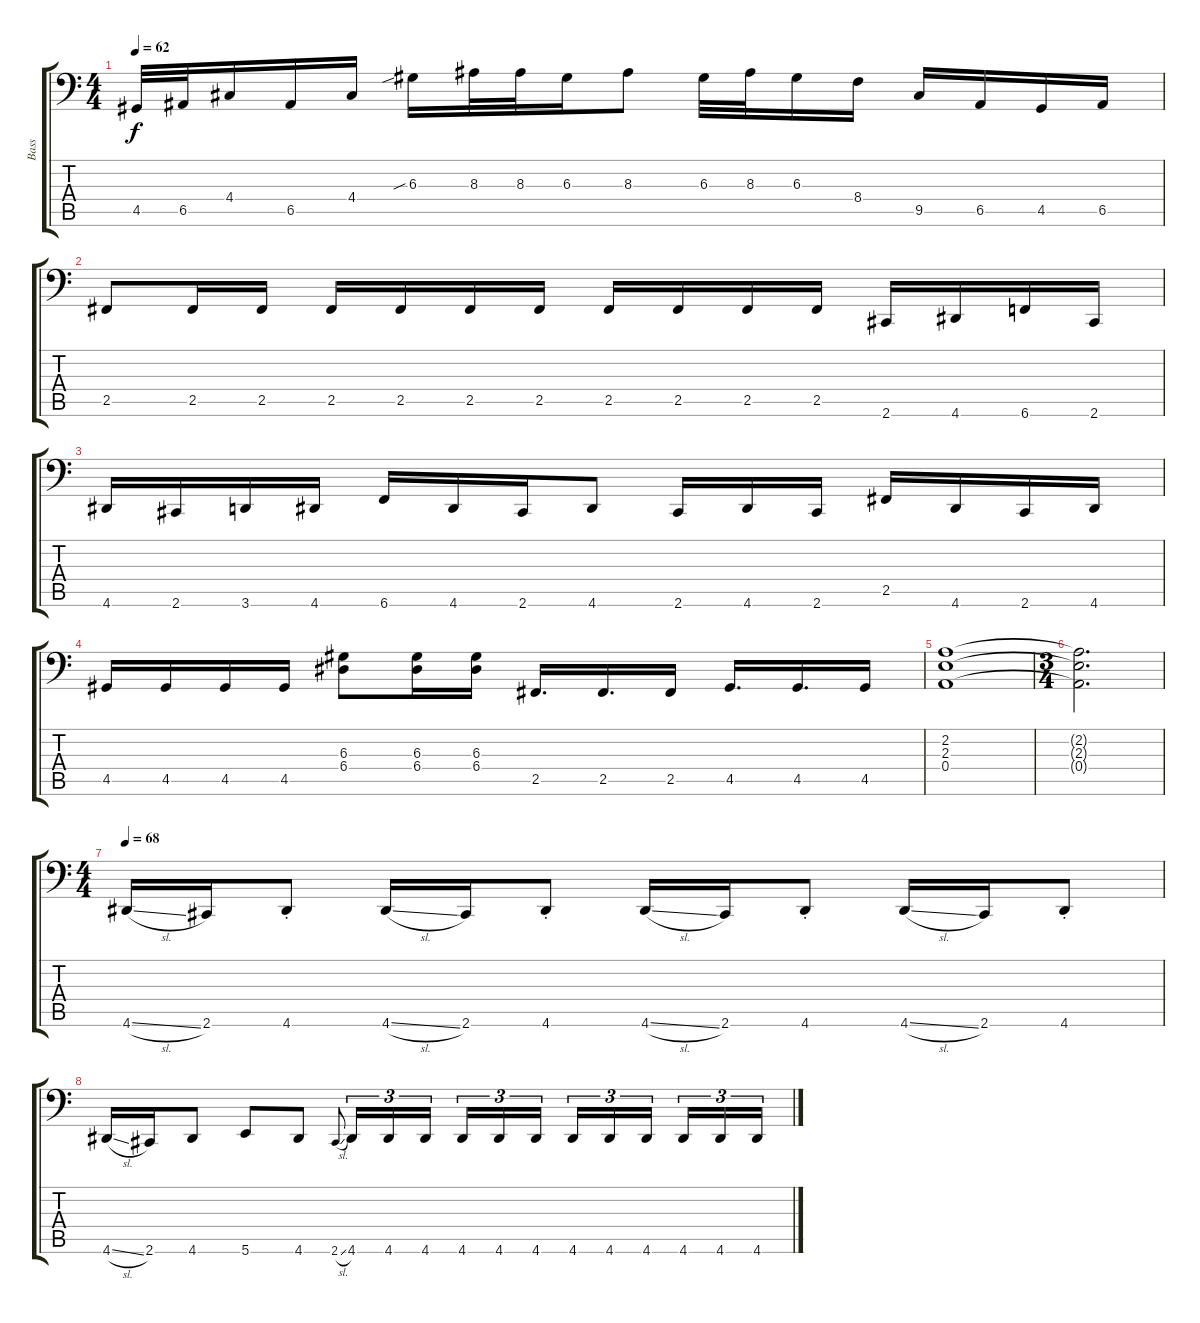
\track ("Bass" "Bass") {instrument electricbassfinger}
\staff {score tabs}
\tuning (C3 G2 D2 A1 E1 B0) {hide}
\ts (4 4)
\tempo 62
\clef f4
\ks c
4.5.32{dy f} 6.5.32 4.4.16 6.5.16 4.4.16 6.3{sib}.16 8.3.32 8.3.32 6.3.16 8.3.8 6.3.32 8.3.32 6.3.16 8.4.16 9.5.16 6.5.16 4.5.16 6.5.16 |
2.5.8 2.5.16 2.5.16 2.5.16 2.5.16 2.5.16 2.5.16 2.5.16 2.5.16 2.5.16 2.5.16 2.6.16 4.6.16 6.6.16 2.6.16 |
4.6.16 2.6.16 3.6.16 4.6.16 6.6.16 4.6.16 2.6.16 4.6.8 2.6.16 4.6.16 2.6.16 2.5.16 4.6.16 2.6.16 4.6.16 |
4.5.16 4.5.16 4.5.16 4.5.16 (6.3 6.4).8 (6.3 6.4).16 (6.3 6.4).16 2.5.16{d} 2.5.16{d} 2.5.16 4.5.16{d} 4.5.16{d} 4.5.16 |
(2.2 2.3 0.4).1 |
\ts (3 4)
(2.2{t} 2.3{t} 0.4{t}).2{d} |
\ts (4 4)
\tempo 68
4.6{sl}.16 2.6.16 4.6{st}.8 4.6{sl}.16 2.6.16 4.6{st}.8 4.6{sl}.16 2.6.16 4.6{st}.8 4.6{sl}.16 2.6.16 4.6{st}.8 |
4.6{sl}.16 2.6.16 4.6.8 5.6.8 4.6.8 2.6{sl}.8{gr onbeat} 4.6.16{tu (3 2)} 4.6.16{tu (3 2)} 4.6.16{tu (3 2) beam splitsecondary} 4.6.16{tu (3 2)} 4.6.16{tu (3 2)} 4.6.16{tu (3 2)} 4.6.16{tu (3 2)} 4.6.16{tu (3 2)} 4.6.16{tu (3 2) beam splitsecondary} 4.6.16{tu (3 2)} 4.6.16{tu (3 2)} 4.6.16{tu (3 2)}
